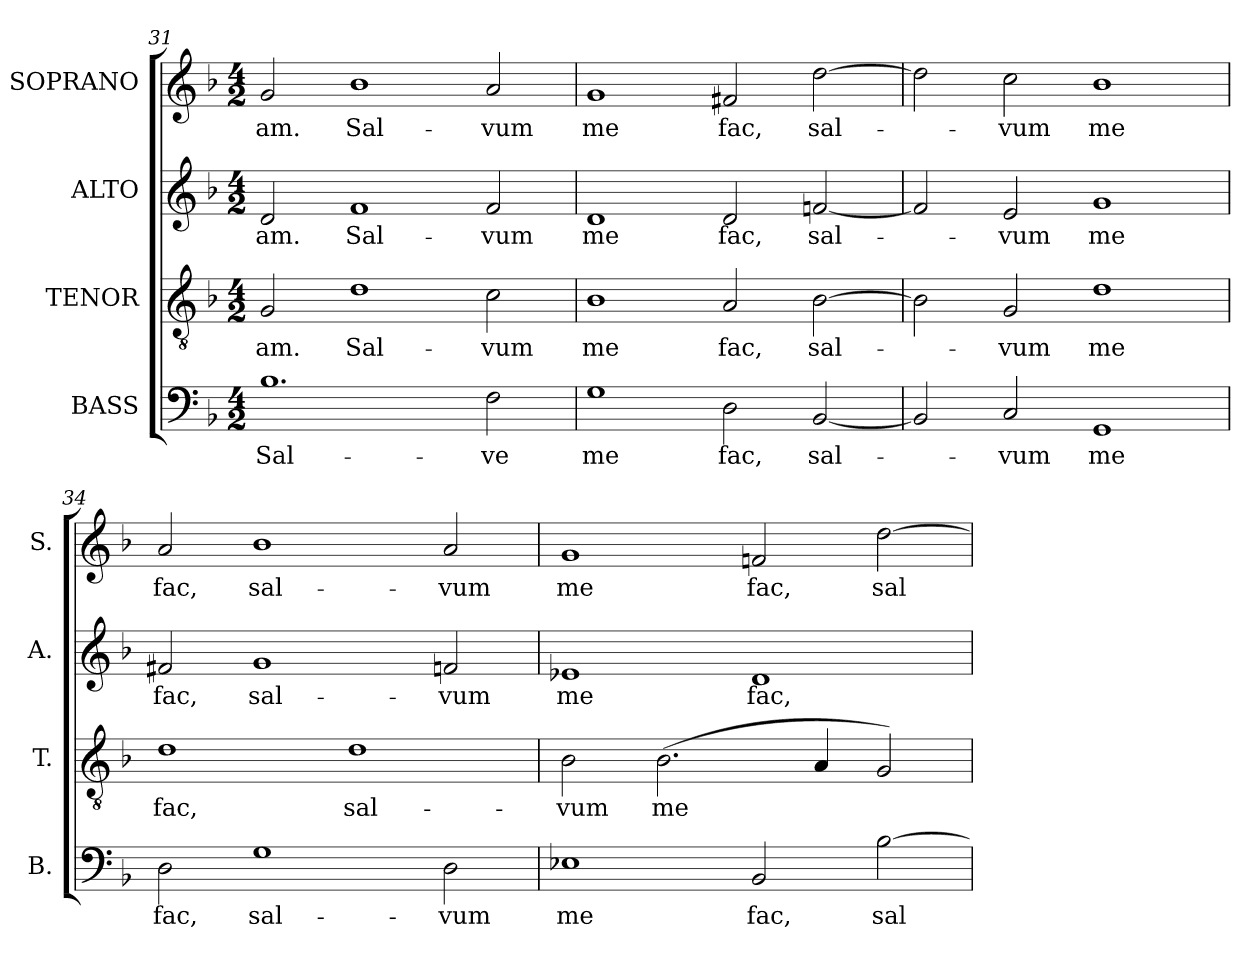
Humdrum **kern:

**kern	**text	**kern	**text	**kern	**text	**kern	**text
*part4	*part4	*part3	*part3	*part2	*part2	*part1	*part1
*staff4	*staff4	*staff3	*staff3	*staff2	*staff2	*staff1	*staff1
*I"BASS	*	*I"TENOR	*	*I"ALTO	*	*I"SOPRANO	*
*I'B.	*	*I'T.	*	*I'A.	*	*I'S.	*
*clefF4	*	*clefGv2	*	*clefG2	*	*clefG2	*
*	*	*ITrd7c12	*	*	*	*	*
*k[b-]	*	*k[b-]	*	*k[b-]	*	*k[b-]	*
*F:	*	*F:	*	*F:	*	*F:	*
*M4/2	*	*M4/2	*	*M4/2	*	*M4/2	*
=31	=31	=31	=31	=31	=31	=31	=31
!	!LO:LY:b:color=#000000	!	!	!	!	!	!
!	!	!	!LO:LY:b:color=#000000	!	!	!	!
!	!	!	!	!	!LO:LY:b:color=#000000	!	!
!	!	!	!	!	!	!	!LO:LY:b:color=#000000
1.B-i	Sal-	2GGi/	-am.	2di/	-am.	2gi/	-am.
!	!	!	!LO:LY:b:color=#000000	!	!	!	!
!	!	!	!	!	!LO:LY:b:color=#000000	!	!
!	!	!	!	!	!	!	!LO:LY:b:color=#000000
.	.	1Di	Sal-	1fi	Sal-	1b-i	Sal-
!	!LO:LY:b:color=#000000	!	!	!	!	!	!
!	!	!	!LO:LY:b:color=#000000	!	!	!	!
!	!	!	!	!	!LO:LY:b:color=#000000	!	!
!	!	!	!	!	!	!	!LO:LY:b:color=#000000
2Fi\	-ve	2Ci\	-vum	2fi/	-vum	2ai/	-vum
=32	=32	=32	=32	=32	=32	=32	=32
!	!LO:LY:b:color=#000000	!	!	!	!	!	!
!	!	!	!LO:LY:b:color=#000000	!	!	!	!
!	!	!	!	!	!LO:LY:b:color=#000000	!	!
!	!	!	!	!	!	!	!LO:LY:b:color=#000000
1Gi	me	1BB-i	me	1di	me	1gi	me
!	!LO:LY:b:color=#000000	!	!	!	!	!	!
!	!	!	!LO:LY:b:color=#000000	!	!	!	!
!	!	!	!	!	!LO:LY:b:color=#000000	!	!
!	!	!	!	!	!	!	!LO:LY:b:color=#000000
2Di\	fac,	2AAi/	fac,	2di/	fac,	2f#Xi/	fac,
!	!LO:LY:b:color=#000000	!	!	!	!	!	!
!	!	!	!LO:LY:b:color=#000000	!	!	!	!
!	!	!	!	!	!LO:LY:b:color=#000000	!	!
!	!	!	!	!	!	!	!LO:LY:b:color=#000000
[2BB-i/	sal-	[2BB-i\	sal-	[2fni/	sal-	[2ddi\	sal-
=33	=33	=33	=33	=33	=33	=33	=33
2BB-i/]	.	2BB-i\]	.	2fi/]	.	2ddi\]	.
!	!LO:LY:b:color=#000000	!	!	!	!	!	!
!	!	!	!LO:LY:b:color=#000000	!	!	!	!
!	!	!	!	!	!LO:LY:b:color=#000000	!	!
!	!	!	!	!	!	!	!LO:LY:b:color=#000000
2Ci/	-vum	2GGi/	-vum	2ei/	-vum	2cci\	-vum
!	!LO:LY:b:color=#000000	!	!	!	!	!	!
!	!	!	!LO:LY:b:color=#000000	!	!	!	!
!	!	!	!	!	!LO:LY:b:color=#000000	!	!
!	!	!	!	!	!	!	!LO:LY:b:color=#000000
1GGi	me	1Di	me	1gi	me	1b-i	me
=34	=34	=34	=34	=34	=34	=34	=34
!	!LO:LY:b:color=#000000	!	!	!	!	!	!
!	!	!	!LO:LY:b:color=#000000	!	!	!	!
!	!	!	!	!	!LO:LY:b:color=#000000	!	!
!	!	!	!	!	!	!	!LO:LY:b:color=#000000
2Di\	fac,	1Di	fac,	2f#Xi/	fac,	2ai/	fac,
!	!LO:LY:b:color=#000000	!	!	!	!	!	!
!	!	!	!	!	!LO:LY:b:color=#000000	!	!
!	!	!	!	!	!	!	!LO:LY:b:color=#000000
1Gi	sal-	.	.	1gi	sal-	1b-i	sal-
!	!	!	!LO:LY:b:color=#000000	!	!	!	!
.	.	1Di	sal-	.	.	.	.
!	!LO:LY:b:color=#000000	!	!	!	!	!	!
!	!	!	!	!	!LO:LY:b:color=#000000	!	!
!	!	!	!	!	!	!	!LO:LY:b:color=#000000
2Di\	-vum	.	.	2fni/	-vum	2ai/	-vum
!!LO:PB:g=z
=35	=35	=35	=35	=35	=35	=35	=35
!	!LO:LY:b:color=#000000	!	!	!	!	!	!
!	!	!	!LO:LY:b:color=#000000	!	!	!	!
!	!	!	!	!	!LO:LY:b:color=#000000	!	!
!	!	!	!	!	!	!	!LO:LY:b:color=#000000
1E-Xi	me	2BB-i\	-vum	1e-Xi	me	1gi	me
!	!	!	!LO:LY:b:color=#000000	!	!	!	!
.	.	(2.BB-i\	me	.	.	.	.
!	!LO:LY:b:color=#000000	!	!	!	!	!	!
!	!	!	!	!	!LO:LY:b:color=#000000	!	!
!	!	!	!	!	!	!	!LO:LY:b:color=#000000
2BB-i/	fac,	.	.	1di	fac,	2fni/	fac,
.	.	4AAi/	.	.	.	.	.
!	!LO:LY:b:color=#000000	!	!	!	!	!	!
!	!	!	!	!	!	!	!LO:LY:b:color=#000000
[2B-i\	sal-	2GGi/)	.	.	.	[2ddi\	sal-
=	=	=	=	=	=	=	=
*-	*-	*-	*-	*-	*-	*-	*-
